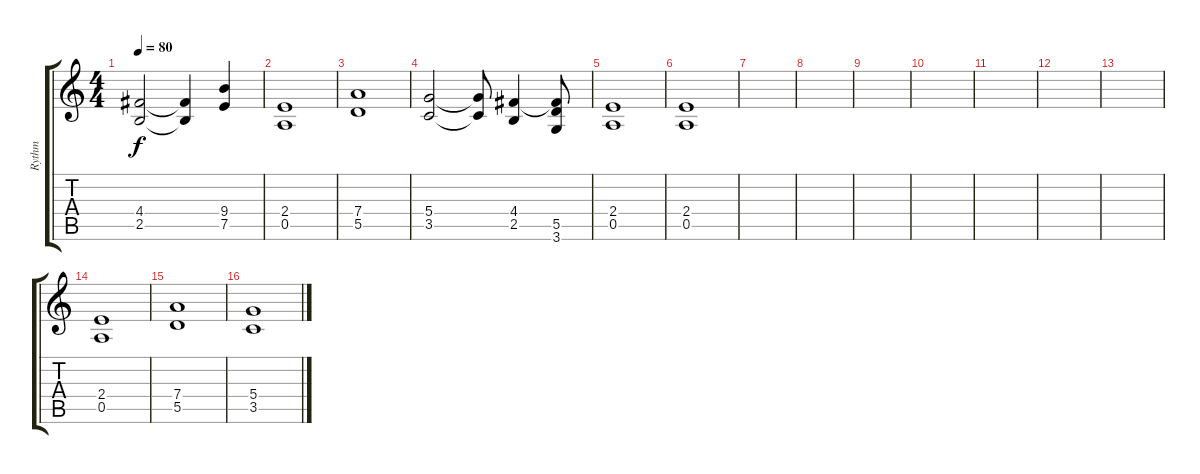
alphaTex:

\track ("Rythm" "Rythm") {instrument overdrivenguitar}
\staff {score tabs}
\tuning (E4 B3 G3 D3 A2 E2) {hide}
\ts (4 4)
\tempo 80
\clef g2
\ks c
(4.4 2.5).2{dy f} (4.4{t} 2.5{t}).4 (9.4 7.5).4 |
(2.4 0.5).1 |
(7.4 5.5).1 |
(5.4 3.5).2 (5.4{t} 3.5{t}).8 (4.4 2.5).4 (4.4{t} 5.5 3.6).8 |
(2.4 0.5).1 |
(2.4 0.5).1 |
|
|
|
|
|
|
|
(2.4 0.5).1 |
(7.4 5.5).1 |
(5.4 3.5).1
